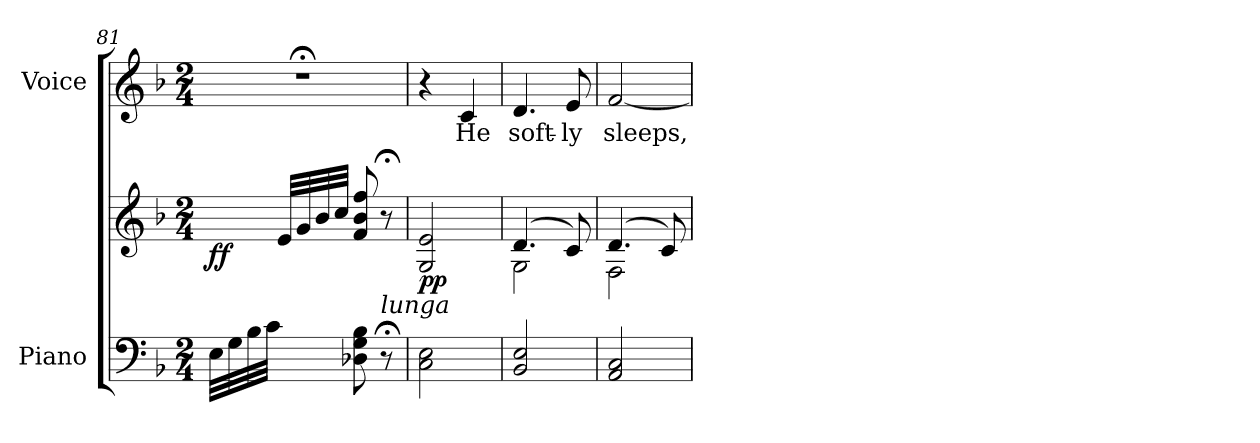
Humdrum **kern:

**kern	**kern	**dynam	**kern	**text	**dynam
*part2	*part2	*part2	*part1	*part1	*part1
*staff3	*staff2	*staff2/3	*staff1	*staff1	*staff1
*I"Piano	*	*	*I"Voice	*	*
*I'Pno	*	*	*	*	*
!!LO:LB:g=z
*clefF4	*clefG2	*	*clefG2	*	*
*k[b-]	*k[b-]	*	*k[b-]	*	*
*M2/4	*M2/4	*	*M2/4	*	*
=81	=81	=81	=81	=81	=81
*	*^	*	*	*	*
!	!	!	!LO:DY:b	!	!	!
(32E\LLL	4ryy	8ryy	ff	2r;<	.	.
32G\	.	.	.	.	.	.
32B-\	.	.	.	.	.	.
32c\JJJ	.	.	.	.	.	.
8ryy	.	32e/LLL	.	.	.	.
.	.	32g/	.	.	.	.
.	.	32b-/	.	.	.	.
.	.	32cc/JJJ)	.	.	.	.
8D-X\ 8G\ 8B-\	8f/ 8b-/ 8ff/	4ryy	.	.	.	.
!	!LO:TX:b:i:t=lunga	!	!	!	!	!
8r;<	8r;<	.	.	.	.	.
*	*v	*v	*	*	*	*
!!LO:PB:g=z
=82	=82	=82	=82	=82	=82
!	!	!LO:DY:b	!	!	!
2C\ 2E\	2G/ 2e/	pp	4r	.	.
!	!	!	!	!LO:LY:b	!LO:DY:a
!	!	!	!	!	!LO:DY:n=1:a
.	.	.	4c/	He	p other-dynamics
=83	=83	=83	=83	=83	=83
*	*^	*	*	*	*
!	!	!	!	!	!LO:LY:b	!
2BB-/ 2E/	(4.d/	2G\	.	4.d/	soft-	.
!	!	!	!	!	!LO:LY:b	!
.	8c/)	.	.	8e/	-ly	.
=84	=84	=84	=84	=84	=84	=84
!	!	!	!	!	!LO:LY:b	!
2AA/ 2C/	(4.d/	2F\	.	[2f/	sleeps,	.
.	8c/)	.	.	.	.	.
*	*v	*v	*	*	*	*
=	=	=	=	=	=
*-	*-	*-	*-	*-	*-
